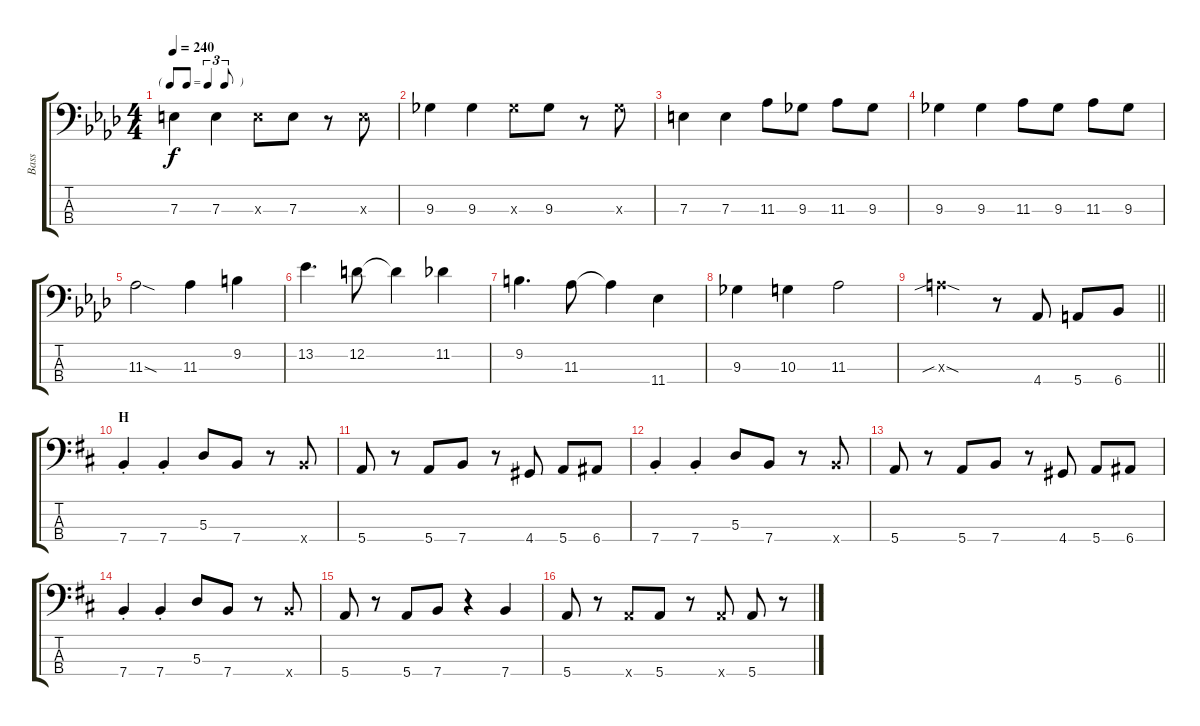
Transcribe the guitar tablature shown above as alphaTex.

\track ("Bass" "Bass") {instrument electricbassfinger}
\staff {score tabs}
\tuning (G2 D2 A1 E1) {hide}
\ts (4 4)
\tf triplet8th
\tempo 240
\clef f4
\ks ab
7.3.4{dy f} 7.3.4 7.3{x}.8 7.3.8 r.8 7.3{x}.8 |
9.3.4 9.3.4 9.3{x}.8 9.3.8 r.8 9.3{x}.8 |
7.3.4 7.3.4 11.3.8 9.3.8 11.3.8 9.3.8 |
9.3.4 9.3.4 11.3.8 9.3.8 11.3.8 9.3.8 |
11.3{sod}.2 11.3.4 9.2.4 |
13.2.4{d} 12.2.8 12.2{t}.4 11.2.4 |
9.2.4{d} 11.3.8 11.3{t}.4 11.4.4 |
9.3.4 10.3.4 11.3.2 |
\barLineRight lightlight
12.3{sib sod x}.2 r.8 4.4.8 5.4.8 6.4.8 |
\section ("" "H")
\ks d
7.4{st}.4 7.4{st}.4 5.3.8 7.4.8 r.8 7.4{x}.8 |
5.4.8 r.8 5.4.8 7.4.8 r.8 4.4.8 5.4.8 6.4.8 |
7.4{st}.4 7.4{st}.4 5.3.8 7.4.8 r.8 7.4{x}.8 |
5.4.8 r.8 5.4.8 7.4.8 r.8 4.4.8 5.4.8 6.4.8 |
7.4{st}.4 7.4{st}.4 5.3.8 7.4.8 r.8 7.4{x}.8 |
5.4.8 r.8 5.4.8 7.4.8 r.4 7.4.4 |
5.4.8 r.8 5.4{x}.8 5.4.8 r.8 5.4{x}.8 5.4.8 r.8
